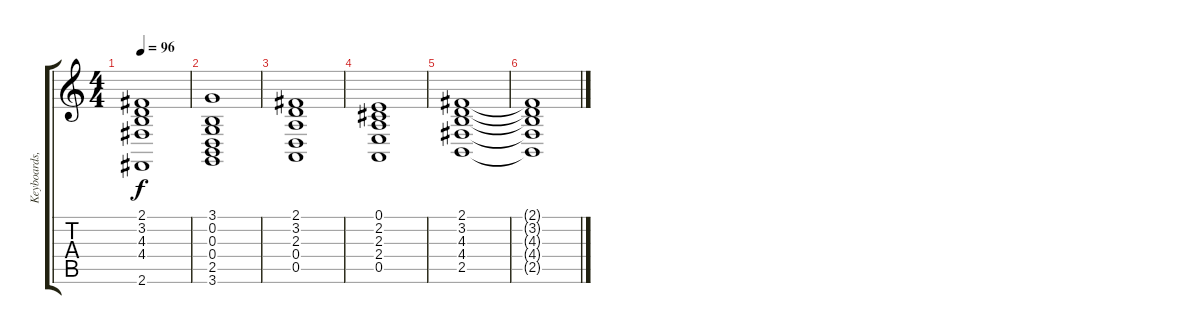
\track ("Keyboards, atmosphere" "Keyboards,") {instrument stringensemble2}
\staff {score tabs}
\tuning (E4 B3 G3 D3 A2 E2) {hide}
\ts (4 4)
\tempo 96
\clef g2
\ks c
(2.1 3.2 4.3 4.4 2.6).1{dy f} |
(3.1 0.2 0.3 0.4 2.5 3.6).1 |
(2.1 3.2 2.3 0.4 0.5).1 |
(0.1 2.2 2.3 2.4 0.5).1 |
(2.1 3.2 4.3 4.4 2.5).1 |
(2.1{t} 3.2{t} 4.3{t} 4.4{t} 2.5{t}).1
